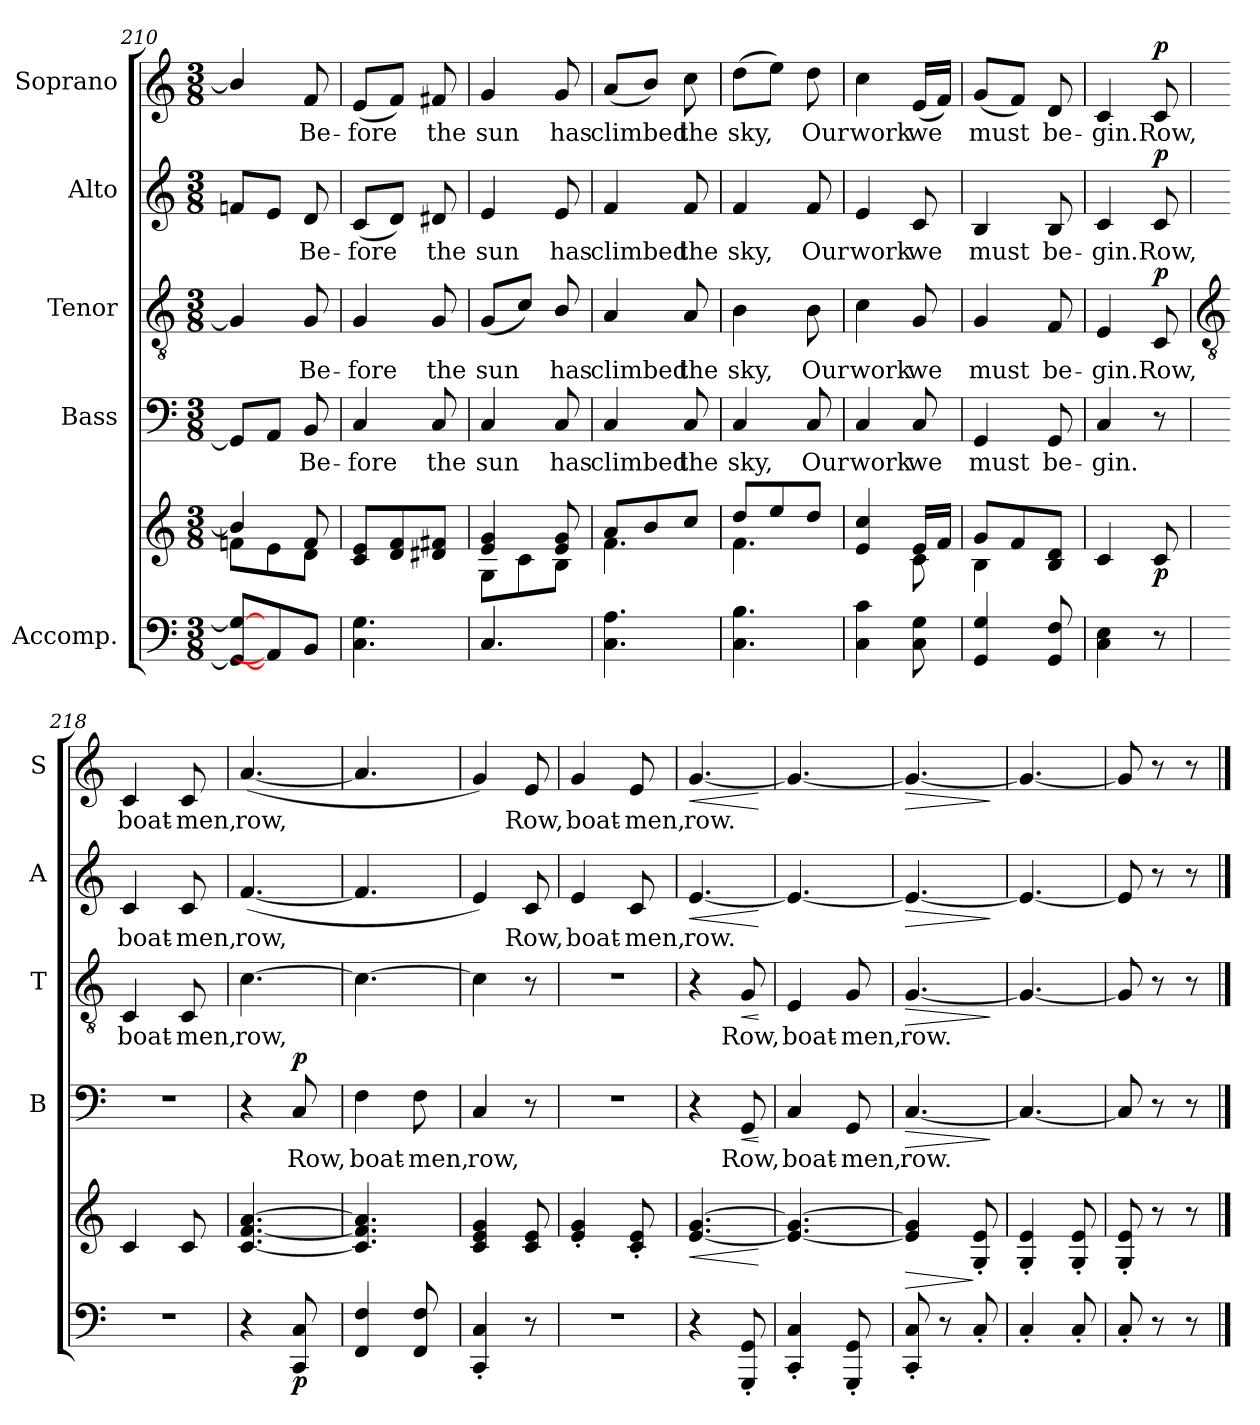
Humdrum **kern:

**kern	**kern	**dynam	**kern	**text	**dynam	**kern	**text	**dynam	**kern	**text	**dynam	**kern	**text	**dynam
*part5	*part5	*part5	*part4	*part4	*part4	*part3	*part3	*part3	*part2	*part2	*part2	*part1	*part1	*part1
*staff6	*staff5	*staff5/6	*staff4	*staff4	*staff4	*staff3	*staff3	*staff3	*staff2	*staff2	*staff2	*staff1	*staff1	*staff1
*I"Accomp.	*	*	*I"Bass	*	*	*I"Tenor	*	*	*I"Alto	*	*	*I"Soprano	*	*
*	*	*	*I'B	*	*	*I'T	*	*	*I'A	*	*	*I'S	*	*
*clefF4	*clefG2	*	*clefF4	*	*	*clefGv2	*	*	*clefG2	*	*	*clefG2	*	*
*k[]	*k[]	*	*k[]	*	*	*k[]	*	*	*k[]	*	*	*k[]	*	*
*C:	*C:	*	*C:	*	*	*C:	*	*	*C:	*	*	*C:	*	*
*M3/8	*M3/8	*	*M3/8	*	*	*M3/8	*	*	*M3/8	*	*	*M3/8	*	*
=210	=210	=210	=210	=210	=210	=210	=210	=210	=210	=210	=210	=210	=210	=210
*	*^	*	*	*	*	*	*	*	*	*	*	*	*	*
8GG_ 8G_L	4b/]	8fn\L	.	8GGL]	.	.	4G]	.	.	8fnL	.	.	4b/]	.	.
8AA]	.	8e\	.	8AAJ	.	.	.	.	.	8eJ	.	.	.	.	.
!	!	!	!	!	!LO:LY:b	!	!	!LO:LY:b	!	!	!LO:LY:b	!	!	!LO:LY:b	!
8BBJ	8f	8d\J	.	8BB	Be-	.	8G	Be-	.	8d	Be-	.	8f	Be-	.
=211	=211	=211	=211	=211	=211	=211	=211	=211	=211	=211	=211	=211	=211	=211	=211
!	!	!LO:N:vis=1	!	!	!LO:LY:b	!	!	!LO:LY:b	!	!	!LO:LY:b	!	!	!LO:LY:b	!
4.C 4.G	8c 8eL	4.ryy	.	4C	-fore	.	4G	-fore	.	(<8cL	-fore	.	(<8eL	-fore	.
.	8d 8f	.	.	.	.	.	.	.	.	8dJ)	.	.	8fJ)	.	.
!	!	!	!	!	!LO:LY:b	!	!	!LO:LY:b	!	!	!LO:LY:b	!	!	!LO:LY:b	!
.	8d#X 8f#XJ	.	.	8C	the	.	8G	the	.	8d#X	the	.	8f#X	the	.
=212	=212	=212	=212	=212	=212	=212	=212	=212	=212	=212	=212	=212	=212	=212	=212
!	!	!	!	!	!LO:LY:b	!	!	!LO:LY:b	!	!	!LO:LY:b	!	!	!LO:LY:b	!
4.C	4e 4g	8G\L	.	4C	sun	.	(<8GL	sun	.	4e	sun	.	4g	sun	.
.	.	8c\	.	.	.	.	8cJ)	.	.	.	.	.	.	.	.
!	!	!	!	!	!LO:LY:b	!	!	!LO:LY:b	!	!	!LO:LY:b	!	!	!LO:LY:b	!
.	8e 8g	8B\J	.	8C	has	.	8B/	has	.	8e	has	.	8g	has	.
=213	=213	=213	=213	=213	=213	=213	=213	=213	=213	=213	=213	=213	=213	=213	=213
!	!	!	!	!	!LO:LY:b	!	!	!LO:LY:b	!	!	!LO:LY:b	!	!	!LO:LY:b	!
4.C 4.A	8a/L	4.f\	.	4C	climbed	.	4A	climbed	.	4f	climbed	.	(<8aL	climbed	.
.	8b/	.	.	.	.	.	.	.	.	.	.	.	8bJ)	.	.
!	!	!	!	!	!LO:LY:b	!	!	!LO:LY:b	!	!	!LO:LY:b	!	!	!LO:LY:b	!
.	8cc/J	.	.	8C	the	.	8A	the	.	8f	the	.	8cc	the	.
=214	=214	=214	=214	=214	=214	=214	=214	=214	=214	=214	=214	=214	=214	=214	=214
!	!	!	!	!	!LO:LY:b	!	!	!LO:LY:b	!	!	!LO:LY:b	!	!	!LO:LY:b	!
4.C 4.B	8dd/L	4.f\	.	4C	sky,	.	4B	sky,	.	4f	sky,	.	(>8ddL	sky,	.
.	8ee/	.	.	.	.	.	.	.	.	.	.	.	8eeJ)	.	.
!	!	!	!	!	!LO:LY:b	!	!	!LO:LY:b	!	!	!LO:LY:b	!	!	!LO:LY:b	!
.	8dd/J	.	.	8C	Our	.	8B	Our	.	8f	Our	.	8dd	Our	.
=215	=215	=215	=215	=215	=215	=215	=215	=215	=215	=215	=215	=215	=215	=215	=215
!	!	!	!	!	!LO:LY:b	!	!	!LO:LY:b	!	!	!LO:LY:b	!	!	!LO:LY:b	!
4C 4c	4e 4cc	4ryy	.	4C	work	.	4c	work	.	4e	work	.	4cc	work	.
!	!	!	!	!	!LO:LY:b	!	!	!LO:LY:b	!	!	!LO:LY:b	!	!	!LO:LY:b	!
8C 8G	16eLL	8c\	.	8C	we	.	8G	we	.	8c	we	.	(<16eLL	we	.
.	16fJJ	.	.	.	.	.	.	.	.	.	.	.	16fJJ)	.	.
=216	=216	=216	=216	=216	=216	=216	=216	=216	=216	=216	=216	=216	=216	=216	=216
!	!	!	!	!	!LO:LY:b	!	!	!LO:LY:b	!	!	!LO:LY:b	!	!	!LO:LY:b	!
4GG 4G	8gL	4B\	.	4GG	must	.	4G	must	.	4B	must	.	(<8gL	must	.
.	8f	.	.	.	.	.	.	.	.	.	.	.	8fJ)	.	.
!	!	!	!	!	!LO:LY:b	!	!	!LO:LY:b	!	!	!LO:LY:b	!	!	!LO:LY:b	!
8GG 8F	8B 8dJ	8ryy	.	8GG	be-	.	8F	be-	.	8B	be-	.	8d	be-	.
=217	=217	=217	=217	=217	=217	=217	=217	=217	=217	=217	=217	=217	=217	=217	=217
!	!	!LO:N:vis=1	!	!	!LO:LY:b	!	!	!LO:LY:b	!	!	!LO:LY:b	!	!	!LO:LY:b	!
4C 4E	4c	4.ryy	.	4C	-gin.	.	4E	-gin.	.	4c	-gin.	.	4c	-gin.	.
!	!	!	!LO:DY:b	!	!	!	!	!LO:LY:b	!LO:DY:b	!	!LO:LY:b	!LO:DY:b	!	!LO:LY:b	!LO:DY:b
8r	8c	.	p	8r	.	.	8C	Row,	p	8c	Row,	p	8c	Row,	p
*	*v	*v	*	*	*	*	*	*	*	*	*	*	*	*	*
!!LO:LB:g=z
=218	=218	=218	=218	=218	=218	=218	=218	=218	=218	=218	=218	=218	=218	=218
*	*	*	*	*	*	*clefGv2	*	*	*	*	*	*	*	*
!LO:N:vis=1	!	!	!LO:N:vis=1	!	!	!	!LO:LY:b	!	!	!LO:LY:b	!	!	!LO:LY:b	!
4.r	4c	.	4.r	.	.	4C	boat-	.	4c	boat-	.	4c	boat-	.
!	!	!	!	!	!	!	!LO:LY:b	!	!	!LO:LY:b	!	!	!LO:LY:b	!
.	8c	.	.	.	.	8C	-men,	.	8c	-men,	.	8c	-men,	.
=219	=219	=219	=219	=219	=219	=219	=219	=219	=219	=219	=219	=219	=219	=219
!	!	!	!	!	!	!	!LO:LY:b	!	!	!LO:LY:b	!	!	!LO:LY:b	!
4r	[4.c [4.f [4.a	.	4r	.	.	[4.c	row,	.	(<[4.f	row,	.	(<[4.a	row,	.
!	!	!LO:DY:b=2	!	!LO:LY:b	!LO:DY:b	!	!	!	!	!	!	!	!	!
8CC 8C	.	p	8C	Row,	p	.	.	.	.	.	.	.	.	.
=220	=220	=220	=220	=220	=220	=220	=220	=220	=220	=220	=220	=220	=220	=220
!	!	!	!	!LO:LY:b	!	!	!	!	!	!	!	!	!	!
4FF 4F	4.c] 4.f] 4.a]	.	4F	boat-	.	4.c_	.	.	4.f]	.	.	4.a]	.	.
!	!	!	!	!LO:LY:b	!	!	!	!	!	!	!	!	!	!
8FF 8F	.	.	8F	-men,	.	.	.	.	.	.	.	.	.	.
=221	=221	=221	=221	=221	=221	=221	=221	=221	=221	=221	=221	=221	=221	=221
!	!	!	!	!LO:LY:b	!	!	!	!	!	!	!	!	!	!
4CC' 4C'	4c 4e 4g	.	4C	row,	.	4c]	.	.	4e)	.	.	4g)	.	.
!	!	!	!	!	!	!	!	!	!	!LO:LY:b	!	!	!LO:LY:b	!
8r	8c 8e	.	8r	.	.	8r	.	.	8c	Row,	.	8e	Row,	.
=222	=222	=222	=222	=222	=222	=222	=222	=222	=222	=222	=222	=222	=222	=222
!LO:N:vis=1	!	!	!LO:N:vis=1	!	!	!LO:N:vis=1	!	!	!	!LO:LY:b	!	!	!LO:LY:b	!
4.r	4e' 4g'	.	4.r	.	.	4.r	.	.	4e	boat-	.	4g	boat-	.
!	!	!	!	!	!	!	!	!	!	!LO:LY:b	!	!	!LO:LY:b	!
.	8c' 8e'	.	.	.	.	.	.	.	8c	-men,	.	8e	-men,	.
=223	=223	=223	=223	=223	=223	=223	=223	=223	=223	=223	=223	=223	=223	=223
!	!	!LO:HP:b	!	!	!	!	!	!	!	!LO:LY:b	!LO:HP:b	!	!LO:LY:b	!LO:HP:b
4r	[4.e [4.g	<	4r	.	.	4r	.	.	[4.e	row.	<	[4.g	row.	<
!	!	!	!	!LO:LY:b	!LO:HP:b	!	!LO:LY:b	!LO:HP:b	!	!	!	!	!	!
8GGG' 8GG'	.	.	8GG	Row,	<	8G	Row,	<	.	.	.	.	.	.
.	.	[	.	.	[	.	.	[	.	.	[	.	.	[
=224	=224	=224	=224	=224	=224	=224	=224	=224	=224	=224	=224	=224	=224	=224
!	!	!	!	!LO:LY:b	!	!	!LO:LY:b	!	!	!	!	!	!	!
4CC' 4C'	4.e_ 4.g_	.	4C	boat-	.	4E	boat-	.	4.e_	.	.	4.g_	.	.
!	!	!	!	!LO:LY:b	!	!	!LO:LY:b	!	!	!	!	!	!	!
8GGG' 8GG'	.	.	8GG	-men,	.	8G	-men,	.	.	.	.	.	.	.
=225	=225	=225	=225	=225	=225	=225	=225	=225	=225	=225	=225	=225	=225	=225
!	!	!LO:HP:b	!	!LO:LY:b	!LO:HP:b	!	!LO:LY:b	!LO:HP:b	!	!	!LO:HP:b	!	!	!LO:HP:b
8CC' 8C'	4e] 4g]	>	[4.C	row.	>	[4.G	row.	>	4.e_	.	>	4.g_	.	>
8r	.	.	.	.	.	.	.	.	.	.	.	.	.	.
8C'	8G' 8e'	]	.	.	.	.	.	.	.	.	.	.	.	.
.	.	.	.	.	]	.	.	]	.	.	]	.	.	]
=226	=226	=226	=226	=226	=226	=226	=226	=226	=226	=226	=226	=226	=226	=226
4C'	4G' 4e'	.	4.C_	.	.	4.G_	.	.	4.e_	.	.	4.g_	.	.
8C'	8G' 8e'	.	.	.	.	.	.	.	.	.	.	.	.	.
=227	=227	=227	=227	=227	=227	=227	=227	=227	=227	=227	=227	=227	=227	=227
8C'	8G' 8e'	.	8C]	.	.	8G]	.	.	8e]	.	.	8g]	.	.
8r	8r	.	8r	.	.	8r	.	.	8r	.	.	8r	.	.
8r	8r	.	8r	.	.	8r	.	.	8r	.	.	8r	.	.
==	==	==	==	==	==	==	==	==	==	==	==	==	==	==
*-	*-	*-	*-	*-	*-	*-	*-	*-	*-	*-	*-	*-	*-	*-
